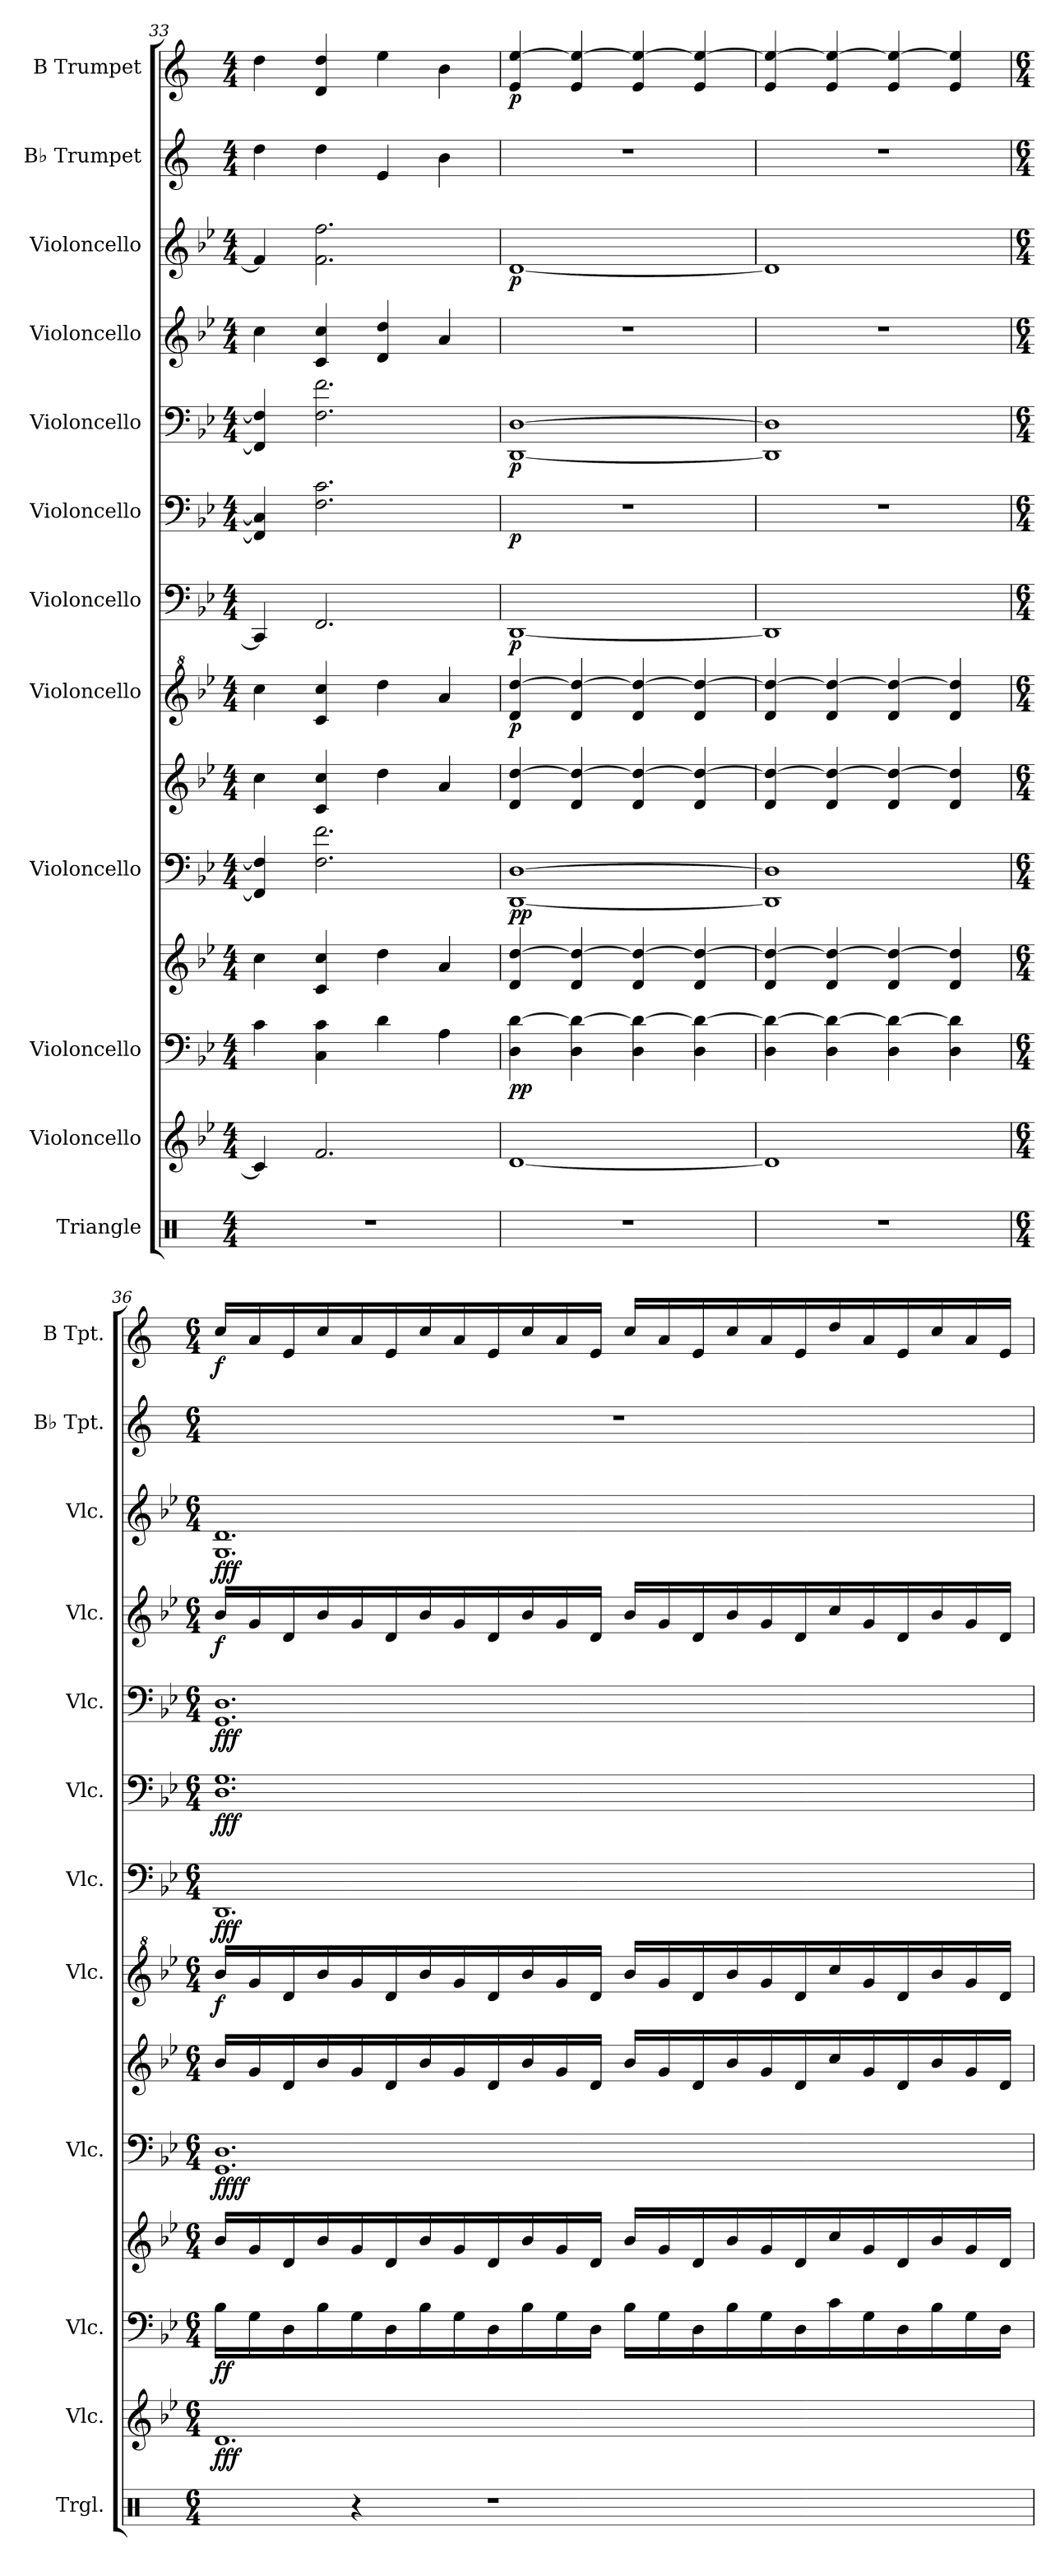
**kern	**kern	**dynam	**kern	**kern	**dynam	**kern	**kern	**dynam	**kern	**dynam	**kern	**dynam	**kern	**dynam	**kern	**dynam	**kern	**dynam	**kern	**dynam	**kern	**kern	**dynam
*part12	*part11	*part11	*part10	*part10	*part10	*part9	*part9	*part9	*part8	*part8	*part7	*part7	*part6	*part6	*part5	*part5	*part4	*part4	*part3	*part3	*part2	*part1	*part1
*staff14	*staff13	*staff13	*staff12	*staff11	*staff11/12	*staff10	*staff9	*staff9/10	*staff8	*staff8	*staff7	*staff7	*staff6	*staff6	*staff5	*staff5	*staff4	*staff4	*staff3	*staff3	*staff2	*staff1	*staff1
*I"Triangle	*I"Violoncello	*	*I"Violoncello	*	*	*I"Violoncello	*	*	*I"Violoncello	*	*I"Violoncello	*	*I"Violoncello	*	*I"Violoncello	*	*I"Violoncello	*	*I"Violoncello	*	*I"B♭ Trumpet	*I"B Trumpet	*
*I'Trgl.	*I'Vlc.	*	*I'Vlc.	*	*	*I'Vlc.	*	*	*I'Vlc.	*	*I'Vlc.	*	*I'Vlc.	*	*I'Vlc.	*	*I'Vlc.	*	*I'Vlc.	*	*I'B♭ Tpt.	*I'B Tpt.	*
!!LO:PB:g=z
*clefX	*clefG2	*	*clefF4	*clefG2	*	*clefF4	*clefG2	*	*clefG^2	*	*clefF4	*	*clefF4	*	*clefF4	*	*clefG2	*	*clefG2	*	*clefG2	*clefG2	*
*	*	*	*	*	*	*	*	*	*	*	*	*	*	*	*	*	*	*	*	*	*ITrd1c2	*ITrd1c2	*
*k[]	*k[b-e-]	*	*k[b-e-]	*k[b-e-]	*	*k[b-e-]	*k[b-e-]	*	*k[b-e-]	*	*k[b-e-]	*	*k[b-e-]	*	*k[b-e-]	*	*k[b-e-]	*	*k[b-e-]	*	*k[b-e-]	*k[b-e-]	*
*C:	*B-:	*	*B-:	*B-:	*	*B-:	*B-:	*	*B-:	*	*B-:	*	*B-:	*	*B-:	*	*B-:	*	*B-:	*	*B-:	*B-:	*
*M4/4	*M4/4	*	*M4/4	*M4/4	*	*M4/4	*M4/4	*	*M4/4	*	*M4/4	*	*M4/4	*	*M4/4	*	*M4/4	*	*M4/4	*	*M4/4	*M4/4	*
=33	=33	=33	=33	=33	=33	=33	=33	=33	=33	=33	=33	=33	=33	=33	=33	=33	=33	=33	=33	=33	=33	=33	=33
1r	4c/]	.	4c\	4cc\	.	4FF/] 4F/]	4cc\	.	4ccc\	.	4CC/]	.	4FF/] 4C/]	.	4FF/] 4F/]	.	4cc\	.	4f/]	.	4cc\	4cc\	.
.	2.f/	.	4C\ 4c\	4c/ 4cc/	.	2.F\ 2.f\	4c/ 4cc/	.	4cc/ 4ccc/	.	2.FF/	.	2.F\ 2.c\	.	2.F\ 2.f\	.	4c/ 4cc/	.	2.f\ 2.ff\	.	4cc\	4c/ 4cc/	.
.	.	.	4d\	4dd\	.	.	4dd\	.	4ddd\	.	.	.	.	.	.	.	4d/ 4dd/	.	.	.	4d/	4dd\	.
.	.	.	4A\	4a/	.	.	4a/	.	4aa/	.	.	.	.	.	.	.	4a/	.	.	.	4a\	4a\	.
=34	=34	=34	=34	=34	=34	=34	=34	=34	=34	=34	=34	=34	=34	=34	=34	=34	=34	=34	=34	=34	=34	=34	=34
!	!	!	!	!	!LO:DY:b=2	!	!	!	!	!	!	!	!	!	!	!	!	!	!	!	!	!	!
!	!	!	!	!	!LO:DY:n=1:b	!	!	!LO:DY:b=2	!	!	!	!	!	!	!	!	!	!	!	!	!	!	!
!	!	!	!	!	!	!	!	!LO:DY:n=1:b	!	!LO:DY:b	!	!LO:DY:b	!	!LO:DY:b	!	!LO:DY:b	!	!	!	!LO:DY:b	!	!	!LO:DY:b
1r	[1d	.	4D\ [4d\	4d/ [4dd/	p p	[1DD [1D	4d/ [4dd/	p p	4dd/ [4ddd/	p	[1DD	p	1r	p	[1DD [1D	p	1r	.	[1d	p	1r	4d/ [4dd/	p
.	.	.	4D\ 4d\_	4d/ 4dd/_	.	.	4d/ 4dd/_	.	4dd/ 4ddd/_	.	.	.	.	.	.	.	.	.	.	.	.	4d/ 4dd/_	.
.	.	.	4D\ 4d\_	4d/ 4dd/_	.	.	4d/ 4dd/_	.	4dd/ 4ddd/_	.	.	.	.	.	.	.	.	.	.	.	.	4d/ 4dd/_	.
.	.	.	4D\ 4d\_	4d/ 4dd/_	.	.	4d/ 4dd/_	.	4dd/ 4ddd/_	.	.	.	.	.	.	.	.	.	.	.	.	4d/ 4dd/_	.
=35	=35	=35	=35	=35	=35	=35	=35	=35	=35	=35	=35	=35	=35	=35	=35	=35	=35	=35	=35	=35	=35	=35	=35
1r	1d]	.	4D\ 4d\_	4d/ 4dd/_	.	1DD] 1D]	4d/ 4dd/_	.	4dd/ 4ddd/_	.	1DD]	.	1r	.	1DD] 1D]	.	1r	.	1d]	.	1r	4d/ 4dd/_	.
.	.	.	4D\ 4d\_	4d/ 4dd/_	.	.	4d/ 4dd/_	.	4dd/ 4ddd/_	.	.	.	.	.	.	.	.	.	.	.	.	4d/ 4dd/_	.
.	.	.	4D\ 4d\_	4d/ 4dd/_	.	.	4d/ 4dd/_	.	4dd/ 4ddd/_	.	.	.	.	.	.	.	.	.	.	.	.	4d/ 4dd/_	.
.	.	.	4D\ 4d\]	4d/ 4dd/]	.	.	4d/ 4dd/]	.	4dd/ 4ddd/]	.	.	.	.	.	.	.	.	.	.	.	.	4d/ 4dd/]	.
=36	=36	=36	=36	=36	=36	=36	=36	=36	=36	=36	=36	=36	=36	=36	=36	=36	=36	=36	=36	=36	=36	=36	=36
*M6/4	*M6/4	*	*M6/4	*M6/4	*	*M6/4	*M6/4	*	*M6/4	*	*M6/4	*	*M6/4	*	*M6/4	*	*M6/4	*	*M6/4	*	*M6/4	*M6/4	*
!	!	!LO:DY:b	!	!	!LO:DY:b=2	!	!	!	!	!	!	!	!	!	!	!	!	!	!	!	!	!	!
!	!	!	!	!	!LO:DY:n=1:b	!	!	!LO:DY:b=2	!	!	!	!	!	!	!	!	!	!	!	!	!	!	!
!	!	!	!	!	!	!	!	!LO:DY:n=1:b	!	!LO:DY:b	!	!LO:DY:b	!	!LO:DY:b	!	!LO:DY:b	!	!LO:DY:b	!	!LO:DY:b	!	!	!LO:DY:b
4R\	1.d	fff	16B-\LL	16b-/LL	f f	1.GG 1.D	16b-/LL	fff f	16bb-/LL	f	1.DD	fff	1.D 1.G	fff	1.GG 1.D	fff	16b-/LL	f	1.G 1.d	fff	1.r	16b-/LL	f
.	.	.	16G\	16g/	.	.	16g/	.	16gg/	.	.	.	.	.	.	.	16g/	.	.	.	.	16g/	.
.	.	.	16D\	16d/	.	.	16d/	.	16dd/	.	.	.	.	.	.	.	16d/	.	.	.	.	16d/	.
.	.	.	16B-\	16b-/	.	.	16b-/	.	16bb-/	.	.	.	.	.	.	.	16b-/	.	.	.	.	16b-/	.
4r	.	.	16G\	16g/	.	.	16g/	.	16gg/	.	.	.	.	.	.	.	16g/	.	.	.	.	16g/	.
.	.	.	16D\	16d/	.	.	16d/	.	16dd/	.	.	.	.	.	.	.	16d/	.	.	.	.	16d/	.
.	.	.	16B-\	16b-/	.	.	16b-/	.	16bb-/	.	.	.	.	.	.	.	16b-/	.	.	.	.	16b-/	.
.	.	.	16G\	16g/	.	.	16g/	.	16gg/	.	.	.	.	.	.	.	16g/	.	.	.	.	16g/	.
1r	.	.	16D\	16d/	.	.	16d/	.	16dd/	.	.	.	.	.	.	.	16d/	.	.	.	.	16d/	.
.	.	.	16B-\	16b-/	.	.	16b-/	.	16bb-/	.	.	.	.	.	.	.	16b-/	.	.	.	.	16b-/	.
.	.	.	16G\	16g/	.	.	16g/	.	16gg/	.	.	.	.	.	.	.	16g/	.	.	.	.	16g/	.
.	.	.	16D\JJ	16d/JJ	.	.	16d/JJ	.	16dd/JJ	.	.	.	.	.	.	.	16d/JJ	.	.	.	.	16d/JJ	.
.	.	.	16B-\LL	16b-/LL	.	.	16b-/LL	.	16bb-/LL	.	.	.	.	.	.	.	16b-/LL	.	.	.	.	16b-/LL	.
.	.	.	16G\	16g/	.	.	16g/	.	16gg/	.	.	.	.	.	.	.	16g/	.	.	.	.	16g/	.
.	.	.	16D\	16d/	.	.	16d/	.	16dd/	.	.	.	.	.	.	.	16d/	.	.	.	.	16d/	.
.	.	.	16B-\	16b-/	.	.	16b-/	.	16bb-/	.	.	.	.	.	.	.	16b-/	.	.	.	.	16b-/	.
.	.	.	16G\	16g/	.	.	16g/	.	16gg/	.	.	.	.	.	.	.	16g/	.	.	.	.	16g/	.
.	.	.	16D\	16d/	.	.	16d/	.	16dd/	.	.	.	.	.	.	.	16d/	.	.	.	.	16d/	.
.	.	.	16c\	16cc/	.	.	16cc/	.	16ccc/	.	.	.	.	.	.	.	16cc/	.	.	.	.	16cc/	.
.	.	.	16G\	16g/	.	.	16g/	.	16gg/	.	.	.	.	.	.	.	16g/	.	.	.	.	16g/	.
.	.	.	16D\	16d/	.	.	16d/	.	16dd/	.	.	.	.	.	.	.	16d/	.	.	.	.	16d/	.
.	.	.	16B-\	16b-/	.	.	16b-/	.	16bb-/	.	.	.	.	.	.	.	16b-/	.	.	.	.	16b-/	.
.	.	.	16G\	16g/	.	.	16g/	.	16gg/	.	.	.	.	.	.	.	16g/	.	.	.	.	16g/	.
.	.	.	16D\JJ	16d/JJ	.	.	16d/JJ	.	16dd/JJ	.	.	.	.	.	.	.	16d/JJ	.	.	.	.	16d/JJ	.
=	=	=	=	=	=	=	=	=	=	=	=	=	=	=	=	=	=	=	=	=	=	=	=
*-	*-	*-	*-	*-	*-	*-	*-	*-	*-	*-	*-	*-	*-	*-	*-	*-	*-	*-	*-	*-	*-	*-	*-
